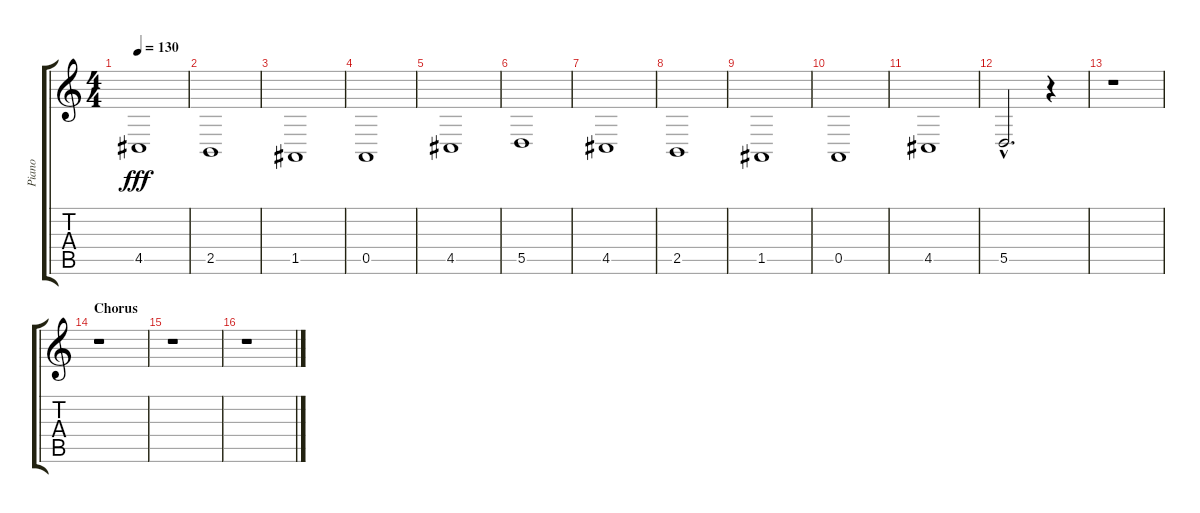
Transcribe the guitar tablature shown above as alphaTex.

\track ("Piano" "Piano") {instrument acousticgrandpiano}
\staff {score tabs}
\tuning (E4 B3 G3 D3 A2 E2) {hide}
\ts (4 4)
\tempo 130
\clef g2
\ks c
4.5.1{dy fff} |
2.5.1 |
1.5.1 |
0.5.1 |
4.5.1 |
5.5.1 |
4.5.1 |
2.5.1 |
1.5.1 |
0.5.1 |
4.5.1 |
5.5{hac}.2{d} r.4 |
r.1 |
\section ("" "Chorus")
r.1 |
r.1 |
r.1
